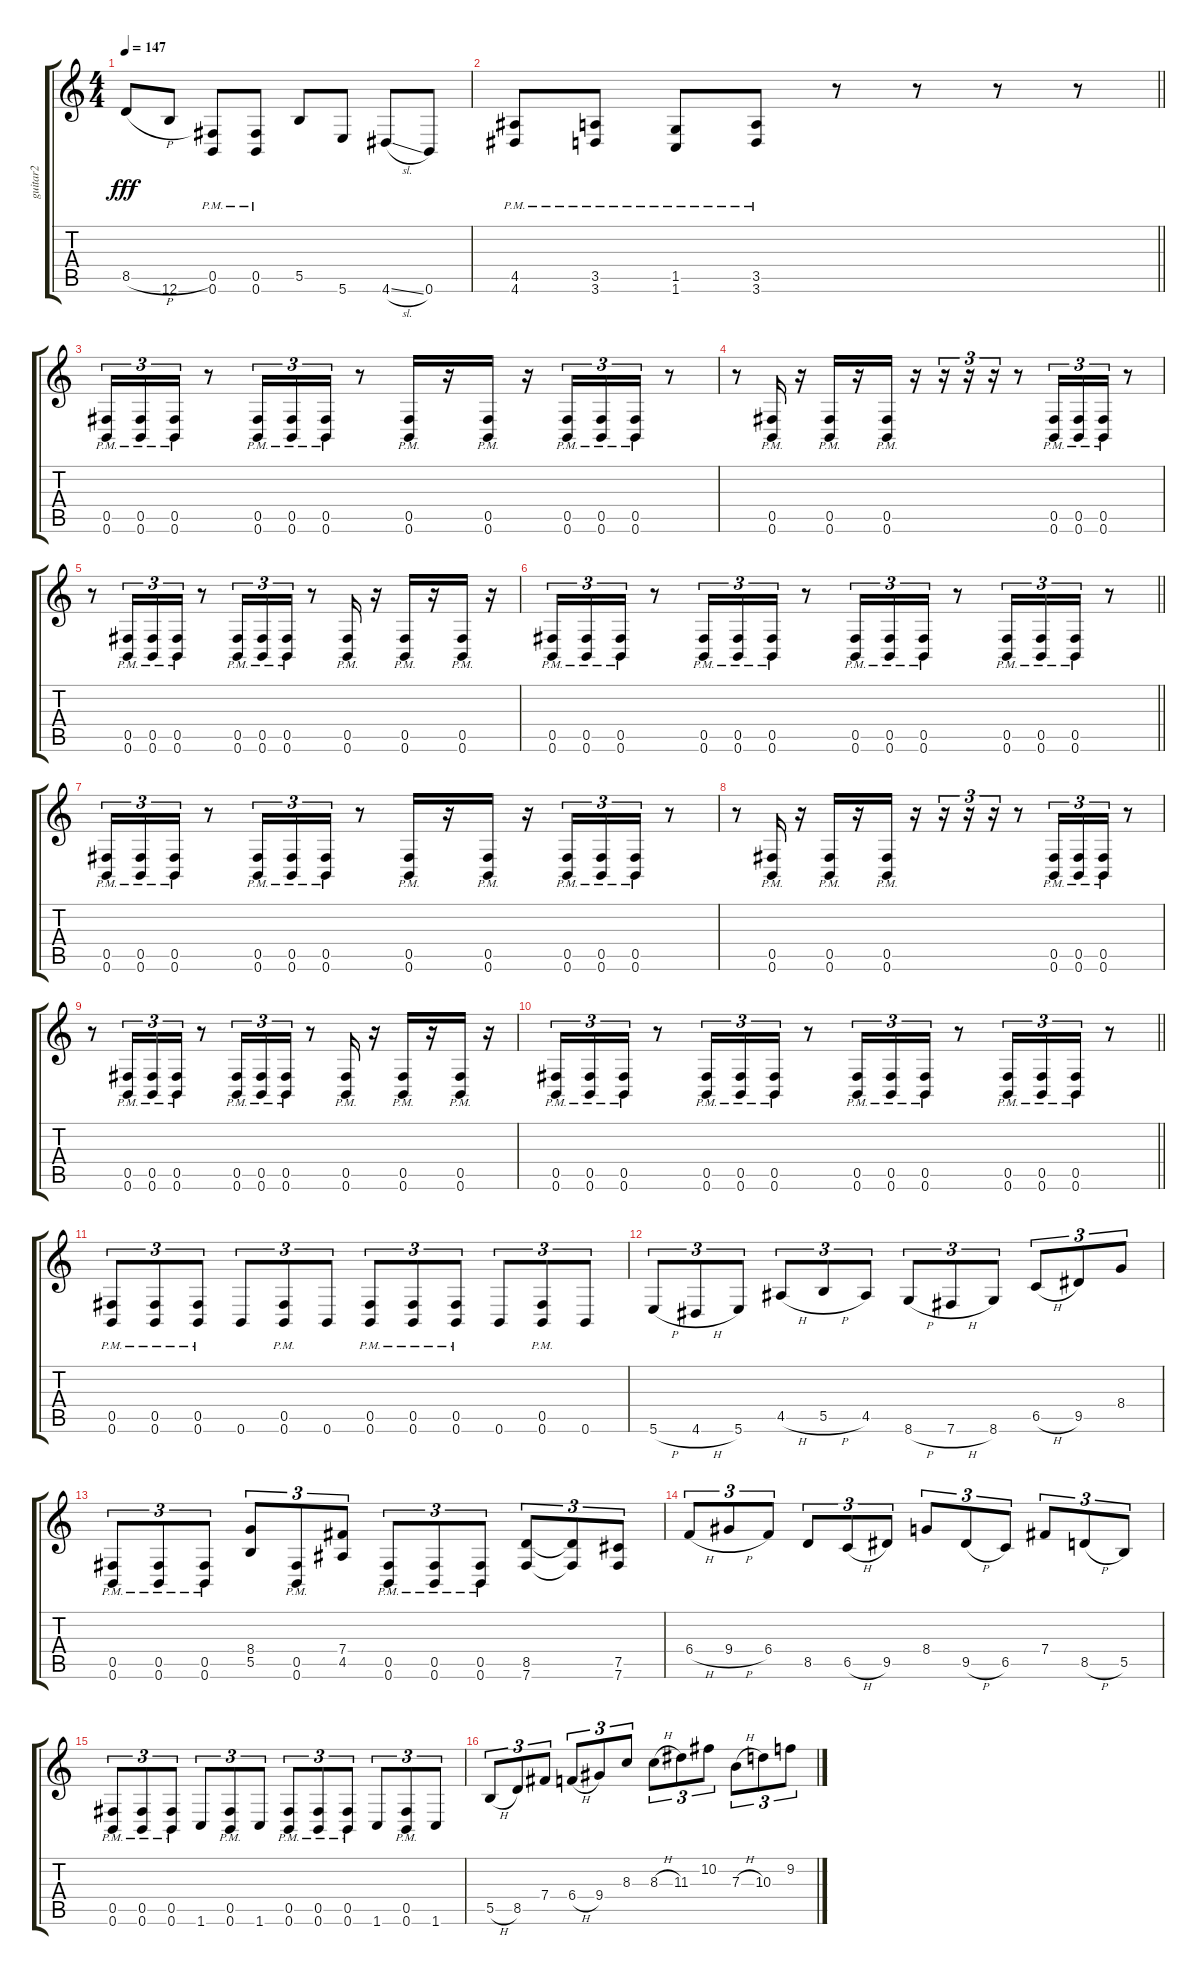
\track ("guitar2" "guitar2") {instrument distortionguitar}
\staff {score tabs}
\tuning (Db4 Ab3 E3 B2 Gb2 B1) {hide}
\ts (4 4)
\tempo 147
\clef g2
\ks c
8.5{h}.8{dy fff} 12.6.8 (0.5{pm} 0.6{pm}).8 (0.5{pm} 0.6{pm}).8 5.5.8 5.6.8 4.6{sl}.8 0.6.8 |
\barLineRight lightlight
(4.5{pm} 4.6{pm}).8 (3.5{pm} 3.6{pm}).8 (1.5{pm} 1.6{pm}).8 (3.5{pm} 3.6{pm}).8 r.8 r.8 r.8 r.8 |
\section ("" "")
(0.5{pm} 0.6{pm}).16{tu (3 2)} (0.5{pm} 0.6{pm}).16{tu (3 2)} (0.5{pm} 0.6{pm}).16{tu (3 2)} r.8 (0.5{pm} 0.6{pm}).16{tu (3 2)} (0.5{pm} 0.6{pm}).16{tu (3 2)} (0.5{pm} 0.6{pm}).16{tu (3 2)} r.8 (0.5{pm} 0.6{pm}).16 r.16 (0.5{pm} 0.6{pm}).16 r.16 (0.5{pm} 0.6{pm}).16{tu (3 2)} (0.5{pm} 0.6{pm}).16{tu (3 2)} (0.5{pm} 0.6{pm}).16{tu (3 2)} r.8 |
r.8 (0.5{pm} 0.6{pm}).16 r.16 (0.5{pm} 0.6{pm}).16 r.16 (0.5{pm} 0.6{pm}).16 r.16 r.16{tu (3 2)} r.16{tu (3 2)} r.16{tu (3 2)} r.8 (0.5{pm} 0.6{pm}).16{tu (3 2)} (0.5{pm} 0.6{pm}).16{tu (3 2)} (0.5{pm} 0.6{pm}).16{tu (3 2)} r.8 |
r.8 (0.5{pm} 0.6{pm}).16{tu (3 2)} (0.5{pm} 0.6{pm}).16{tu (3 2)} (0.5{pm} 0.6{pm}).16{tu (3 2)} r.8 (0.5{pm} 0.6{pm}).16{tu (3 2)} (0.5{pm} 0.6{pm}).16{tu (3 2)} (0.5{pm} 0.6{pm}).16{tu (3 2)} r.8 (0.5{pm} 0.6{pm}).16 r.16 (0.5{pm} 0.6{pm}).16 r.16 (0.5{pm} 0.6{pm}).16 r.16 |
\barLineRight lightlight
(0.5{pm} 0.6{pm}).16{tu (3 2)} (0.5{pm} 0.6{pm}).16{tu (3 2)} (0.5{pm} 0.6{pm}).16{tu (3 2)} r.8 (0.5{pm} 0.6{pm}).16{tu (3 2)} (0.5{pm} 0.6{pm}).16{tu (3 2)} (0.5{pm} 0.6{pm}).16{tu (3 2)} r.8 (0.5{pm} 0.6{pm}).16{tu (3 2)} (0.5{pm} 0.6{pm}).16{tu (3 2)} (0.5{pm} 0.6{pm}).16{tu (3 2)} r.8 (0.5{pm} 0.6{pm}).16{tu (3 2)} (0.5{pm} 0.6{pm}).16{tu (3 2)} (0.5{pm} 0.6{pm}).16{tu (3 2)} r.8 |
(0.5{pm} 0.6{pm}).16{tu (3 2)} (0.5{pm} 0.6{pm}).16{tu (3 2)} (0.5{pm} 0.6{pm}).16{tu (3 2)} r.8 (0.5{pm} 0.6{pm}).16{tu (3 2)} (0.5{pm} 0.6{pm}).16{tu (3 2)} (0.5{pm} 0.6{pm}).16{tu (3 2)} r.8 (0.5{pm} 0.6{pm}).16 r.16 (0.5{pm} 0.6{pm}).16 r.16 (0.5{pm} 0.6{pm}).16{tu (3 2)} (0.5{pm} 0.6{pm}).16{tu (3 2)} (0.5{pm} 0.6{pm}).16{tu (3 2)} r.8 |
r.8 (0.5{pm} 0.6{pm}).16 r.16 (0.5{pm} 0.6{pm}).16 r.16 (0.5{pm} 0.6{pm}).16 r.16 r.16{tu (3 2)} r.16{tu (3 2)} r.16{tu (3 2)} r.8 (0.5{pm} 0.6{pm}).16{tu (3 2)} (0.5{pm} 0.6{pm}).16{tu (3 2)} (0.5{pm} 0.6{pm}).16{tu (3 2)} r.8 |
r.8 (0.5{pm} 0.6{pm}).16{tu (3 2)} (0.5{pm} 0.6{pm}).16{tu (3 2)} (0.5{pm} 0.6{pm}).16{tu (3 2)} r.8 (0.5{pm} 0.6{pm}).16{tu (3 2)} (0.5{pm} 0.6{pm}).16{tu (3 2)} (0.5{pm} 0.6{pm}).16{tu (3 2)} r.8 (0.5{pm} 0.6{pm}).16 r.16 (0.5{pm} 0.6{pm}).16 r.16 (0.5{pm} 0.6{pm}).16 r.16 |
\barLineRight lightlight
(0.5{pm} 0.6{pm}).16{tu (3 2)} (0.5{pm} 0.6{pm}).16{tu (3 2)} (0.5{pm} 0.6{pm}).16{tu (3 2)} r.8 (0.5{pm} 0.6{pm}).16{tu (3 2)} (0.5{pm} 0.6{pm}).16{tu (3 2)} (0.5{pm} 0.6{pm}).16{tu (3 2)} r.8 (0.5{pm} 0.6{pm}).16{tu (3 2)} (0.5{pm} 0.6{pm}).16{tu (3 2)} (0.5{pm} 0.6{pm}).16{tu (3 2)} r.8 (0.5{pm} 0.6{pm}).16{tu (3 2)} (0.5{pm} 0.6{pm}).16{tu (3 2)} (0.5{pm} 0.6{pm}).16{tu (3 2)} r.8 |
\section ("" "")
(0.5{pm} 0.6{pm}).8{tu (3 2)} (0.5{pm} 0.6{pm}).8{tu (3 2)} (0.5{pm} 0.6{pm}).8{tu (3 2)} 0.6.8{tu (3 2)} (0.5{pm} 0.6{pm}).8{tu (3 2)} 0.6.8{tu (3 2)} (0.5{pm} 0.6{pm}).8{tu (3 2)} (0.5{pm} 0.6{pm}).8{tu (3 2)} (0.5{pm} 0.6{pm}).8{tu (3 2)} 0.6.8{tu (3 2)} (0.5{pm} 0.6{pm}).8{tu (3 2)} 0.6.8{tu (3 2)} |
5.6{h}.8{tu (3 2)} 4.6{h}.8{tu (3 2)} 5.6.8{tu (3 2)} 4.5{h}.8{tu (3 2)} 5.5{h}.8{tu (3 2)} 4.5.8{tu (3 2)} 8.6{h}.8{tu (3 2)} 7.6{h}.8{tu (3 2)} 8.6.8{tu (3 2)} 6.5{h}.8{tu (3 2)} 9.5.8{tu (3 2)} 8.4.8{tu (3 2)} |
(0.5{pm} 0.6{pm}).8{tu (3 2)} (0.5{pm} 0.6{pm}).8{tu (3 2)} (0.5{pm} 0.6{pm}).8{tu (3 2)} (8.4 5.5).8{tu (3 2)} (0.5{pm} 0.6{pm}).8{tu (3 2)} (7.4 4.5).8{tu (3 2)} (0.5{pm} 0.6{pm}).8{tu (3 2)} (0.5{pm} 0.6{pm}).8{tu (3 2)} (0.5{pm} 0.6{pm}).8{tu (3 2)} (8.5 7.6).8{tu (3 2)} (8.5{t} 7.6{t}).8{tu (3 2)} (7.5 7.6).8{tu (3 2)} |
6.4{h}.8{tu (3 2)} 9.4{h}.8{tu (3 2)} 6.4.8{tu (3 2)} 8.5.8{tu (3 2)} 6.5{h}.8{tu (3 2)} 9.5.8{tu (3 2)} 8.4.8{tu (3 2)} 9.5{h}.8{tu (3 2)} 6.5.8{tu (3 2)} 7.4.8{tu (3 2)} 8.5{h}.8{tu (3 2)} 5.5.8{tu (3 2)} |
(0.5{pm} 0.6{pm}).8{tu (3 2)} (0.5{pm} 0.6{pm}).8{tu (3 2)} (0.5{pm} 0.6{pm}).8{tu (3 2)} 1.6.8{tu (3 2)} (0.5{pm} 0.6{pm}).8{tu (3 2)} 1.6.8{tu (3 2)} (0.5{pm} 0.6{pm}).8{tu (3 2)} (0.5{pm} 0.6{pm}).8{tu (3 2)} (0.5{pm} 0.6{pm}).8{tu (3 2)} 1.6.8{tu (3 2)} (0.5{pm} 0.6{pm}).8{tu (3 2)} 1.6.8{tu (3 2)} |
5.5{h}.8{tu (3 2)} 8.5.8{tu (3 2)} 7.4.8{tu (3 2)} 6.4{h}.8{tu (3 2)} 9.4.8{tu (3 2)} 8.3.8{tu (3 2)} 8.3{h}.8{tu (3 2)} 11.3.8{tu (3 2)} 10.2.8{tu (3 2)} 7.3{h}.8{tu (3 2)} 10.3.8{tu (3 2)} 9.2.8{tu (3 2)}
